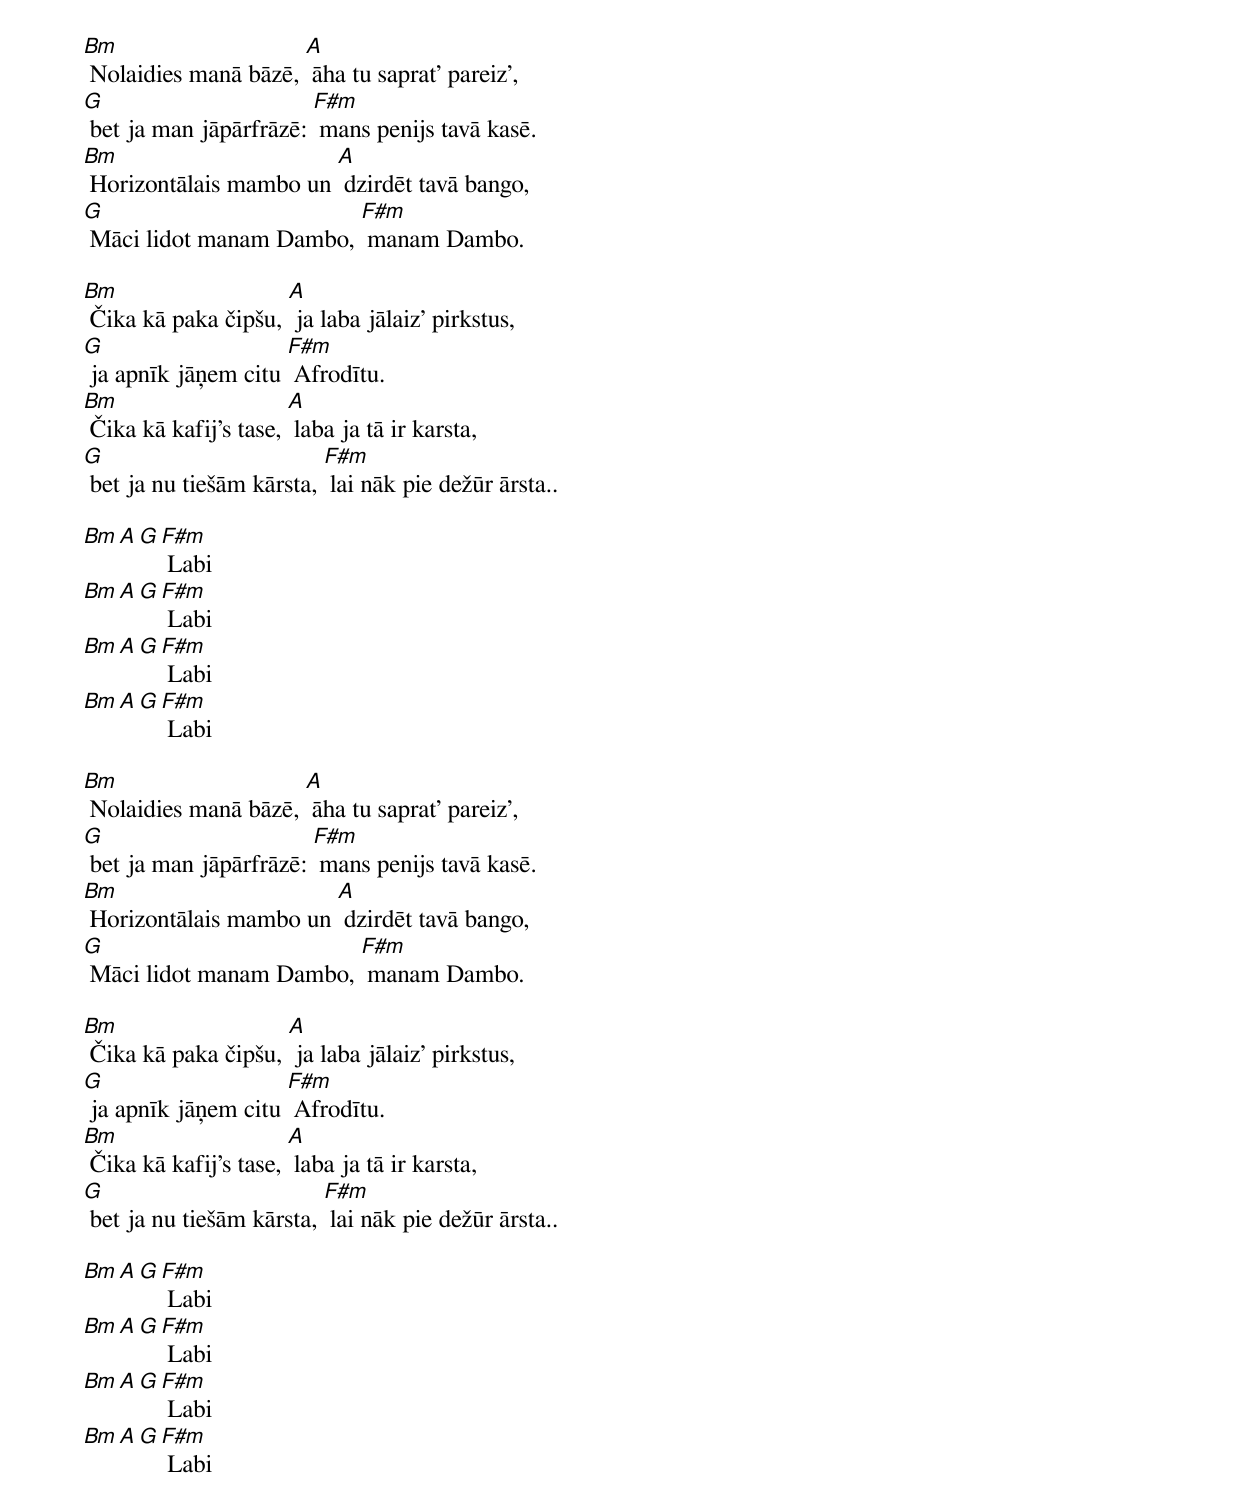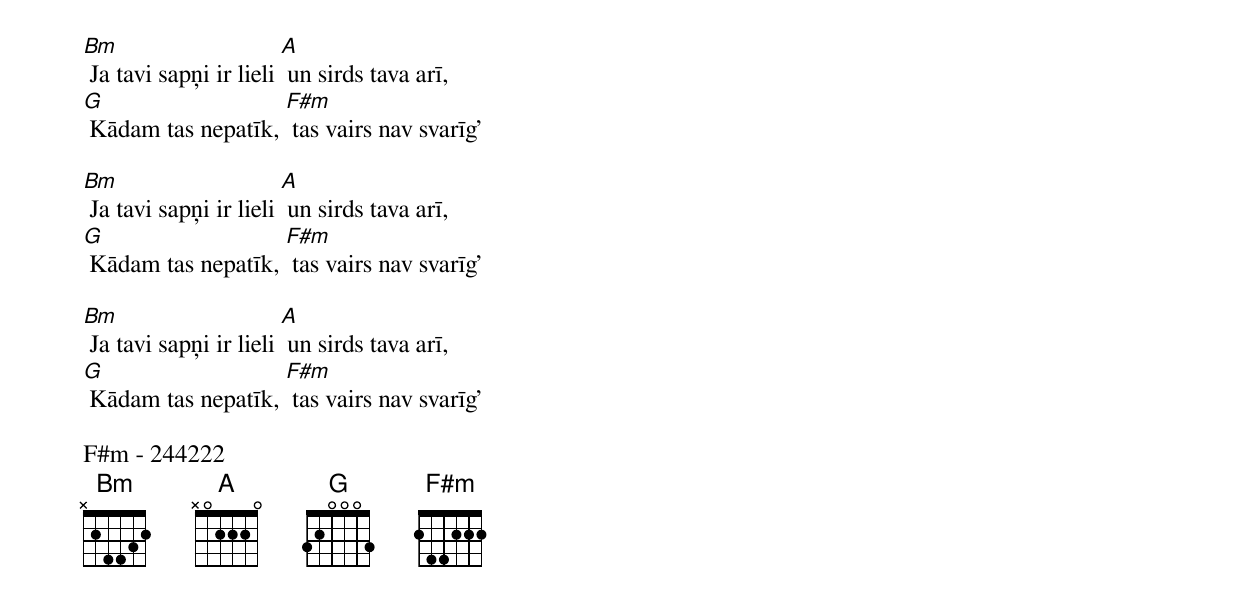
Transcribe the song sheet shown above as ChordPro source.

[Bm] Nolaidies manā bāzē, [A] āha tu saprat' pareiz',
[G] bet ja man jāpārfrāzē: [F#m] mans penijs tavā kasē.
[Bm] Horizontālais mambo un [A] dzirdēt tavā bango,
[G] Māci lidot manam Dambo, [F#m] manam Dambo.

[Bm] Čika kā paka čipšu, [A] ja laba jālaiz' pirkstus,
[G] ja apnīk jāņem citu [F#m] Afrodītu.
[Bm] Čika kā kafij's tase, [A] laba ja tā ir karsta,
[G] bet ja nu tiešām kārsta, [F#m] lai nāk pie dežūr ārsta..

[Bm][A][G][F#m] Labi
[Bm][A][G][F#m] Labi
[Bm][A][G][F#m] Labi
[Bm][A][G][F#m] Labi

[Bm] Nolaidies manā bāzē, [A] āha tu saprat' pareiz',
[G] bet ja man jāpārfrāzē: [F#m] mans penijs tavā kasē.
[Bm] Horizontālais mambo un [A] dzirdēt tavā bango,
[G] Māci lidot manam Dambo, [F#m] manam Dambo.

[Bm] Čika kā paka čipšu, [A] ja laba jālaiz' pirkstus,
[G] ja apnīk jāņem citu [F#m] Afrodītu.
[Bm] Čika kā kafij's tase, [A] laba ja tā ir karsta,
[G] bet ja nu tiešām kārsta, [F#m] lai nāk pie dežūr ārsta..

[Bm][A][G][F#m] Labi
[Bm][A][G][F#m] Labi
[Bm][A][G][F#m] Labi
[Bm][A][G][F#m] Labi

[Bm] Ja tavi sapņi ir lieli [A] un sirds tava arī,
[G] Kādam tas nepatīk, [F#m] tas vairs nav svarīg'

[Bm] Ja tavi sapņi ir lieli [A] un sirds tava arī,
[G] Kādam tas nepatīk, [F#m] tas vairs nav svarīg'

[Bm] Ja tavi sapņi ir lieli [A] un sirds tava arī,
[G] Kādam tas nepatīk, [F#m] tas vairs nav svarīg'

F#m - 244222
